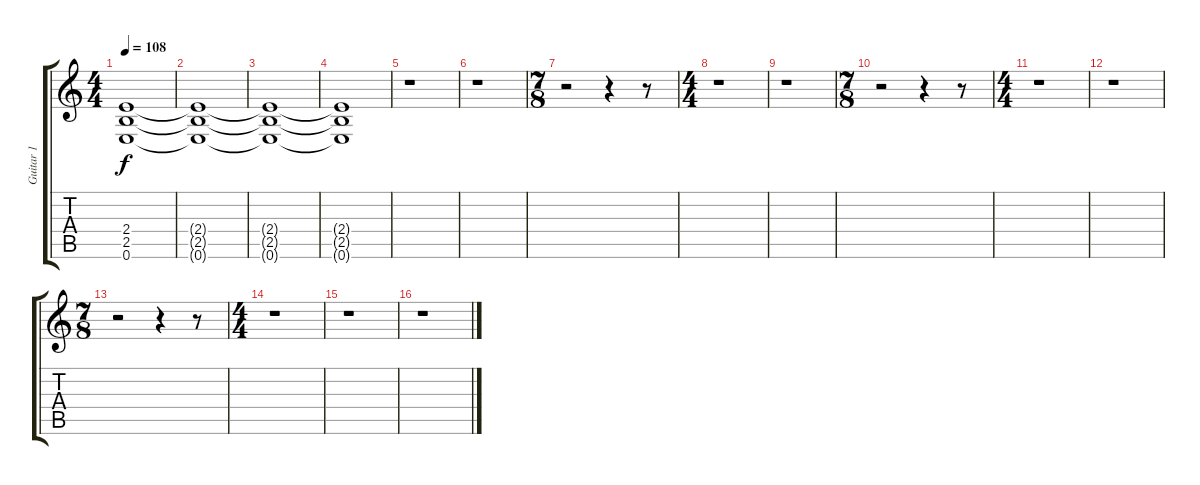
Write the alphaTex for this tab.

\track ("Guitar 1" "Guitar 1") {instrument overdrivenguitar}
\staff {score tabs}
\tuning (E4 B3 G3 D3 A2 E2) {hide}
\ts (4 4)
\tempo 108
\clef g2
\ks c
(2.4 2.5 0.6).1{dy f} |
(2.4{t} 2.5{t} 0.6{t}).1 |
(2.4{t} 2.5{t} 0.6{t}).1 |
(2.4{t} 2.5{t} 0.6{t}).1 |
r.1 |
r.1 |
\ts (7 8)
r.2 r.4 r.8 |
\ts (4 4)
r.1 |
r.1 |
\ts (7 8)
r.2 r.4 r.8 |
\ts (4 4)
r.1 |
r.1 |
\ts (7 8)
r.2 r.4 r.8 |
\ts (4 4)
r.1 |
r.1 |
r.1
